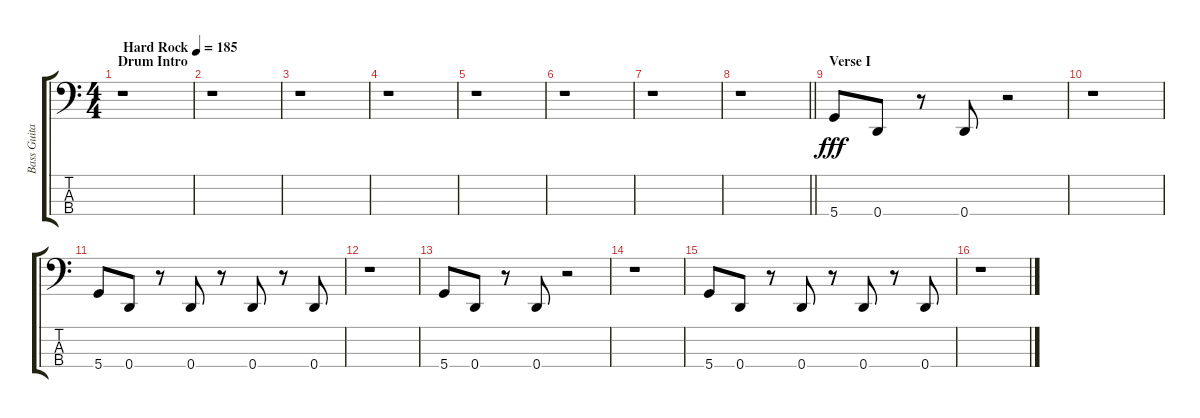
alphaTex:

\track ("Bass Guitar" "Bass Guita") {instrument electricbassfinger}
\staff {score tabs}
\tuning (G2 D2 A1 D1) {hide}
\ts (4 4)
\section ("" "Drum Intro")
\tempo (185 "Hard Rock")
\clef f4
\ks c
r.1{dy fff instrument electricbassfinger} |
r.1 |
r.1 |
r.1 |
r.1 |
r.1 |
r.1 |
\barLineRight lightlight
r.1 |
\section ("" "Verse I")
5.4.8 0.4.8 r.8 0.4.8 r.2 |
r.1 |
5.4.8 0.4.8 r.8 0.4.8 r.8 0.4.8 r.8 0.4.8 |
r.1 |
5.4.8 0.4.8 r.8 0.4.8 r.2 |
r.1 |
5.4.8 0.4.8 r.8 0.4.8 r.8 0.4.8 r.8 0.4.8 |
r.1
